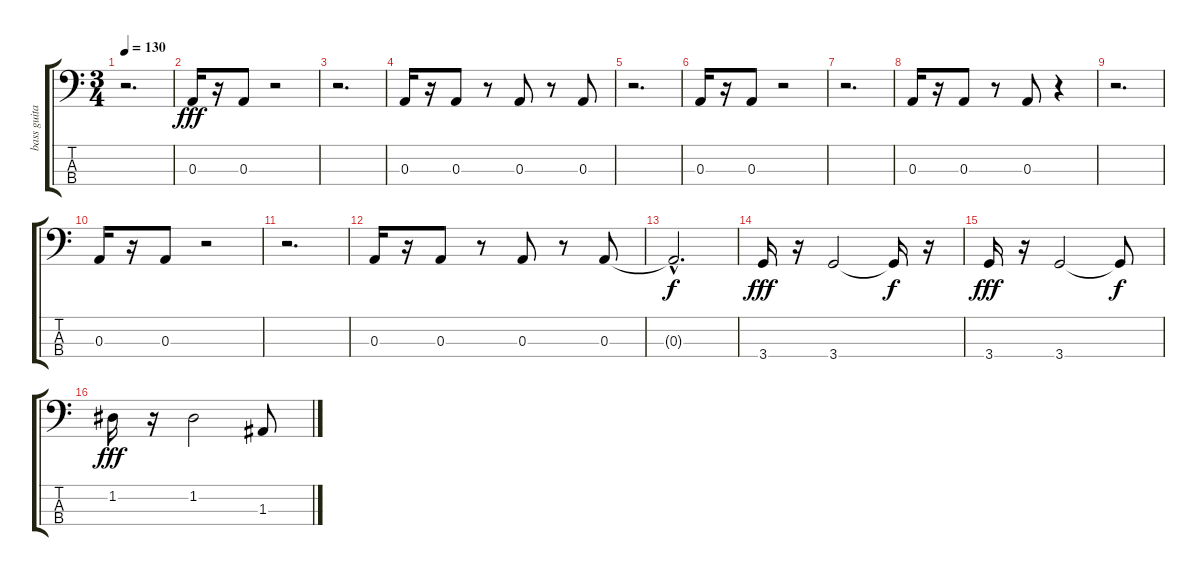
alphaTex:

\track ("bass guitar" "bass guita") {instrument electricbassfinger}
\staff {score tabs}
\tuning (G2 D2 A1 E1) {hide}
\ts (3 4)
\tempo 130
\clef f4
\ks c
r.2{d dy fff} |
0.3.16 r.16 0.3.8 r.2 |
r.2{d} |
0.3.16 r.16 0.3.8 r.8 0.3.8 r.8 0.3.8 |
r.2{d} |
0.3.16 r.16 0.3.8 r.2 |
r.2{d} |
0.3.16 r.16 0.3.8 r.8 0.3.8 r.4 |
r.2{d} |
0.3.16 r.16 0.3.8 r.2 |
r.2{d} |
0.3.16 r.16 0.3.8 r.8 0.3.8 r.8 0.3.8 |
0.3{hac t}.2{d dy f} |
3.4.16{dy fff} r.16 3.4.2 3.4{t}.16{dy f} r.16 |
3.4.16{dy fff} r.16 3.4.2 3.4{t}.8{dy f} |
1.2.16{dy fff} r.16 1.2.2 1.3.8
